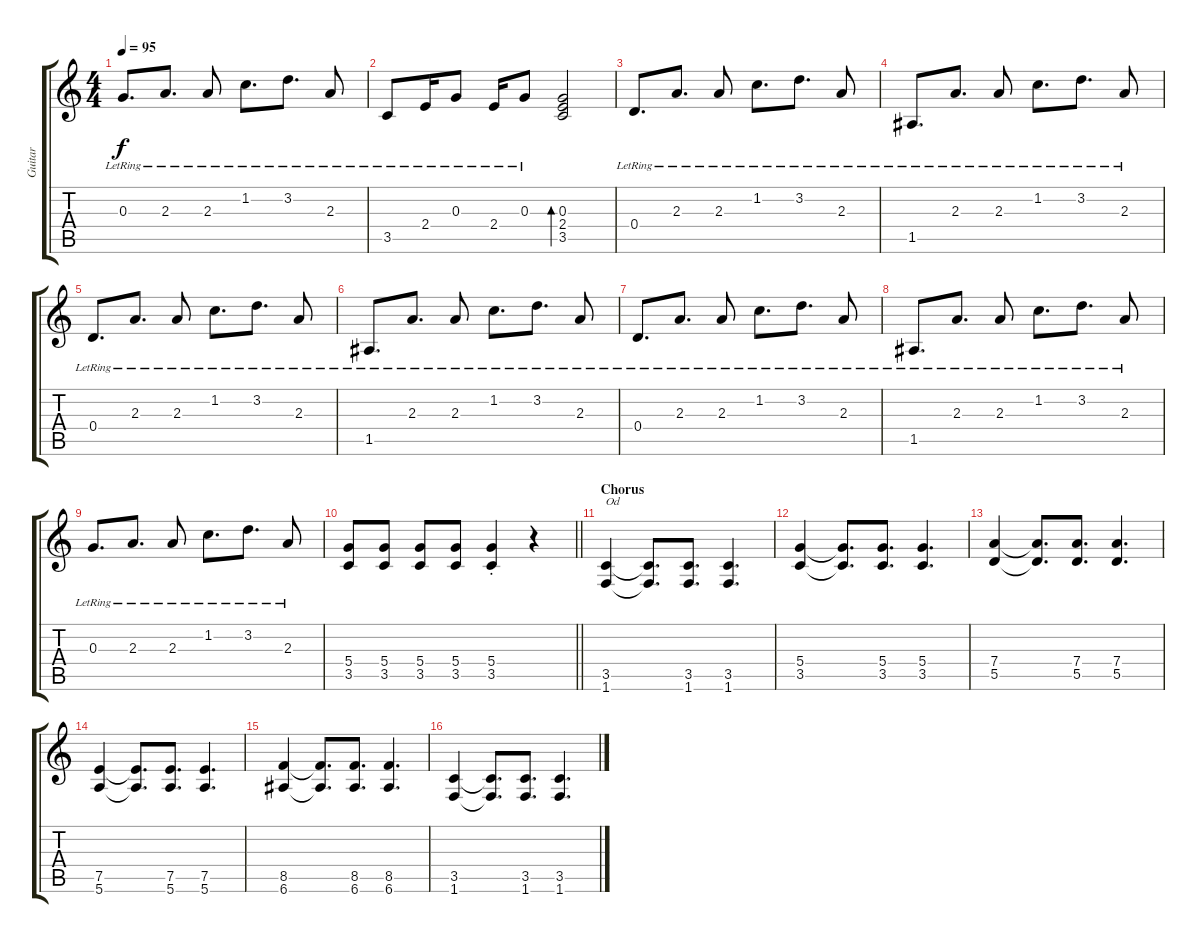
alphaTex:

\track ("Guitar" "Guitar") {instrument overdrivenguitar}
\staff {score tabs}
\tuning (E4 B3 G3 D3 A2 E2) {hide}
\ts (4 4)
\tempo 95
\clef g2
\ks c
0.3{lr}.8{d dy f} 2.3{lr}.8{d} 2.3{lr}.8 1.2{lr}.8{d} 3.2{lr}.8{d} 2.3{lr}.8 |
3.5{lr}.8 2.4{lr}.16 0.3{lr}.8 2.4{lr}.16 0.3{lr}.8 (0.3 2.4 3.5).2{bd 60} |
0.4{lr}.8{d} 2.3{lr}.8{d} 2.3{lr}.8 1.2{lr}.8{d} 3.2{lr}.8{d} 2.3{lr}.8 |
1.5{lr}.8{d} 2.3{lr}.8{d} 2.3{lr}.8 1.2{lr}.8{d} 3.2{lr}.8{d} 2.3{lr}.8 |
0.4{lr}.8{d} 2.3{lr}.8{d} 2.3{lr}.8 1.2{lr}.8{d} 3.2{lr}.8{d} 2.3{lr}.8 |
1.5{lr}.8{d} 2.3{lr}.8{d} 2.3{lr}.8 1.2{lr}.8{d} 3.2{lr}.8{d} 2.3{lr}.8 |
0.4{lr}.8{d} 2.3{lr}.8{d} 2.3{lr}.8 1.2{lr}.8{d} 3.2{lr}.8{d} 2.3{lr}.8 |
1.5{lr}.8{d} 2.3{lr}.8{d} 2.3{lr}.8 1.2{lr}.8{d} 3.2{lr}.8{d} 2.3{lr}.8 |
0.3{lr}.8{d} 2.3{lr}.8{d} 2.3{lr}.8 1.2{lr}.8{d} 3.2{lr}.8{d} 2.3{lr}.8 |
\barLineRight lightlight
(5.4 3.5).8 (5.4 3.5).8 (5.4 3.5).8 (5.4 3.5).8 (5.4{st} 3.5{st}).4 r.4 |
\section ("" "Chorus")
(3.5 1.6).4{txt "Od" instrument overdrivenguitar} (3.5{t} 1.6{t}).8{d} (3.5 1.6).8{d} (3.5 1.6).4{d} |
(5.4 3.5).4 (5.4{t} 3.5{t}).8{d} (5.4 3.5).8{d} (5.4 3.5).4{d} |
(7.4 5.5).4 (7.4{t} 5.5{t}).8{d} (7.4 5.5).8{d} (7.4 5.5).4{d} |
(7.5 5.6).4 (7.5{t} 5.6{t}).8{d} (7.5 5.6).8{d} (7.5 5.6).4{d} |
(8.5 6.6).4 (8.5{t} 6.6{t}).8{d} (8.5 6.6).8{d} (8.5 6.6).4{d} |
(3.5 1.6).4 (3.5{t} 1.6{t}).8{d} (3.5 1.6).8{d} (3.5 1.6).4{d}
